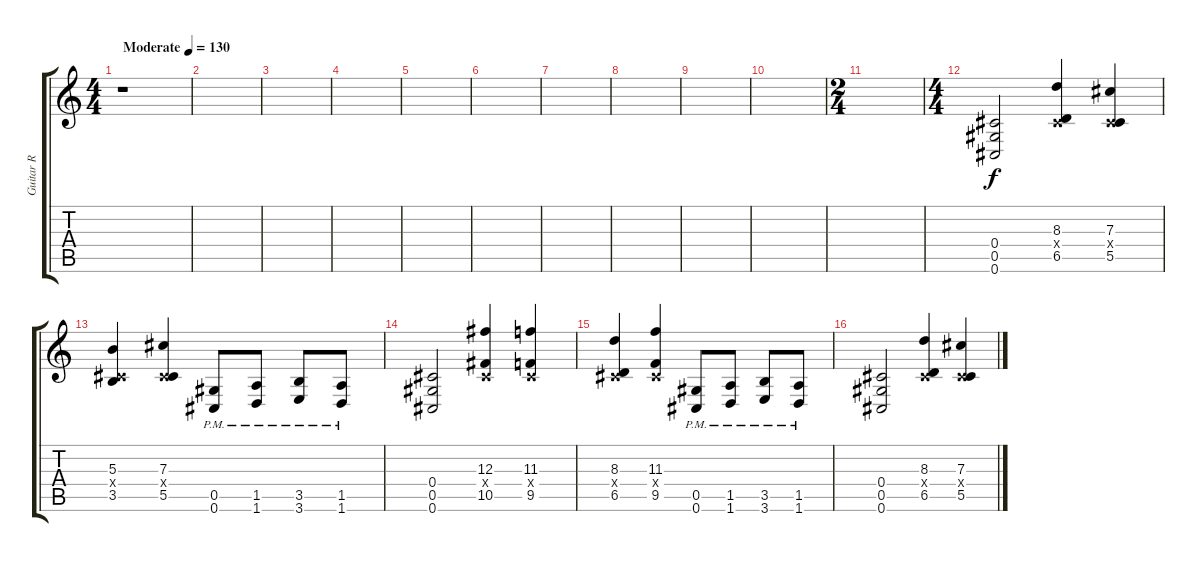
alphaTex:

\track ("Guitar R" "Guitar R") {instrument distortionguitar}
\staff {score tabs}
\tuning (Eb4 Bb3 Gb3 Db3 Ab2 Db2) {hide}
\ts (4 4)
\tempo (130 "Moderate")
\clef g2
\ks c
r.1{dy f instrument distortionguitar} |
|
|
|
|
|
|
|
|
|
\ts (2 4)
|
\ts (4 4)
(0.4 0.5 0.6).2 (8.3 0.4{x} 6.5).4 (7.3 0.4{x} 5.5).4 |
(5.3 0.4{x} 3.5).4 (7.3 0.4{x} 5.5).4 (0.5{pm} 0.6{pm}).8 (1.5{pm} 1.6{pm}).8 (3.5{pm} 3.6{pm}).8 (1.5{pm} 1.6{pm}).8 |
(0.4 0.5 0.6).2 (12.3 0.4{x} 10.5).4 (11.3 0.4{x} 9.5).4 |
(8.3 0.4{x} 6.5).4 (11.3 0.4{x} 9.5).4 (0.5{pm} 0.6{pm}).8 (1.5{pm} 1.6{pm}).8 (3.5{pm} 3.6{pm}).8 (1.5{pm} 1.6{pm}).8 |
(0.4 0.5 0.6).2 (8.3 0.4{x} 6.5).4 (7.3 0.4{x} 5.5).4
